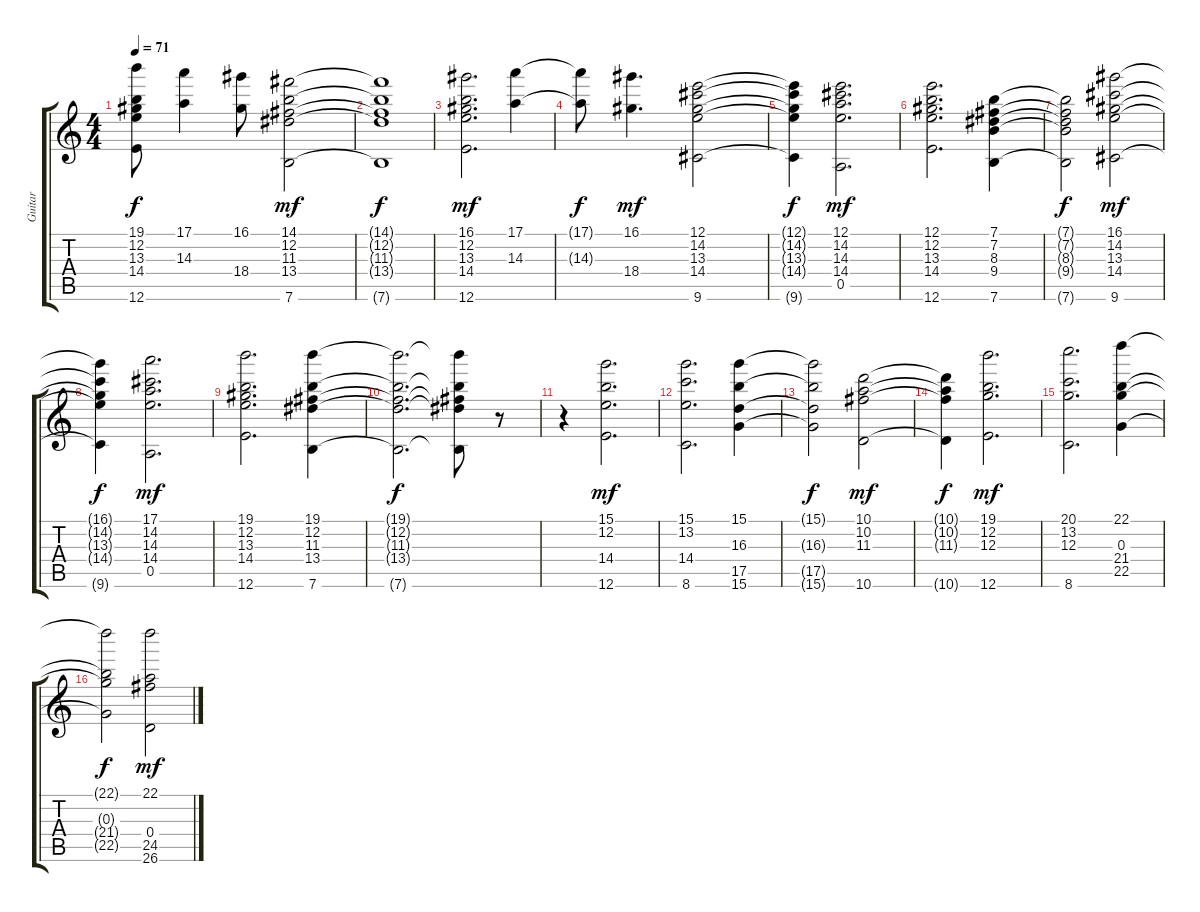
\track ("Guitar" "Guitar") {instrument acousticguitarsteel}
\staff {score tabs}
\tuning (E4 B3 G3 D3 A2 E2) {hide}
\ts (4 4)
\tempo 71
\clef g2
\ks c
(19.1{t} 12.2{t} 13.3{t} 14.4{t} 12.6{t}).8{dy f} (17.1 14.3).4 (16.1 18.4).8 (14.1 12.2 11.3 13.4 7.6).2{dy mf} |
(14.1{t} 12.2{t} 11.3{t} 13.4{t} 7.6{t}).1{dy f} |
(16.1 12.2 13.3 14.4 12.6).2{d dy mf} (17.1 14.3).4 |
(17.1{t} 14.3{t}).8{dy f} (16.1 18.4).4{d dy mf} (12.1 14.2 13.3 14.4 9.6).2 |
(12.1{t} 14.2{t} 13.3{t} 14.4{t} 9.6{t}).4{dy f} (12.1 14.2 14.3 14.4 0.5).2{d dy mf} |
(12.1 12.2 13.3 14.4 12.6).2{d} (7.1 7.2 8.3 9.4 7.6).4 |
(7.1{t} 7.2{t} 8.3{t} 9.4{t} 7.6{t}).2{dy f} (16.1 14.2 13.3 14.4 9.6).2{dy mf} |
(16.1{t} 14.2{t} 13.3{t} 14.4{t} 9.6{t}).4{dy f} (17.1 14.2 14.3 14.4 0.5).2{d dy mf} |
(19.1 12.2 13.3 14.4 12.6).2{d} (19.1 12.2 11.3 13.4 7.6).4 |
(19.1{t} 12.2{t} 11.3{t} 13.4{t} 7.6{t}).2{d dy f} (19.1{t} 12.2{t} 11.3{t} 13.4{t} 7.6{t}).8 r.8 |
r.4 (15.1 12.2 14.4 12.6).2{d dy mf} |
(15.1 13.2 14.4 8.6).2{d} (15.1 16.3 17.5 15.6).4 |
(15.1{t} 16.3{t} 17.5{t} 15.6{t}).2{dy f} (10.1 10.2 11.3 10.6).2{dy mf} |
(10.1{t} 10.2{t} 11.3{t} 10.6{t}).4{dy f} (19.1 12.2 12.3 12.6).2{d dy mf} |
(20.1 13.2 12.3 8.6).2{d} (22.1 0.3 21.4 22.5).4 |
(22.1{t} 0.3{t} 21.4{t} 22.5{t}).2{dy f} (22.1 0.4 24.5 26.6).2{dy mf}
